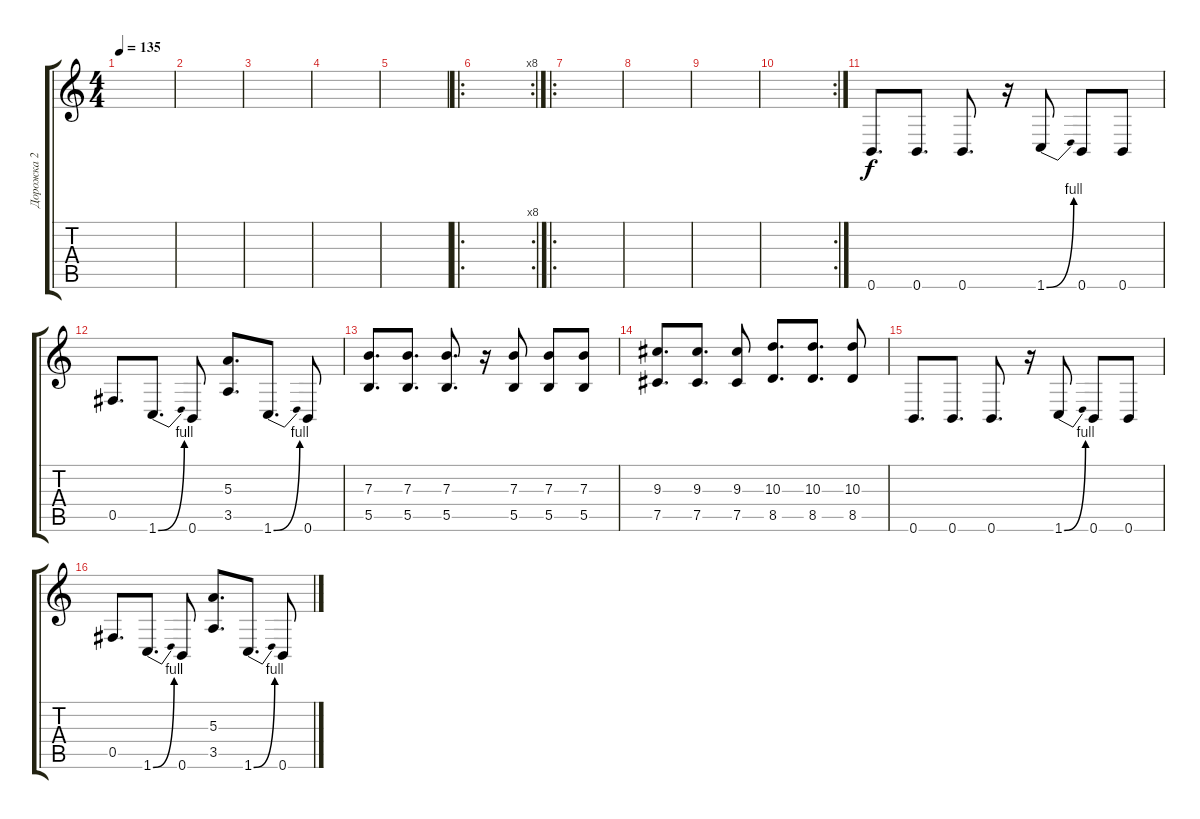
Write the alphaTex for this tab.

\track ("Дорожка 2" "Дорожка 2") {instrument distortionguitar}
\staff {score tabs}
\tuning (Db4 Ab3 E3 B2 Gb2 B1) {hide}
\ts (4 4)
\tempo 135
\clef g2
\ks c
|
|
|
|
|
\ro
\rc 8
|
\ro
|
|
|
\rc 2
|
0.6.8{d} 0.6.8{d} 0.6.8{d} r.16 1.6{be (bend 0 0 60 4)}.8 0.6.8 0.6.8 |
0.5.8{d} 1.6{be (bend 0 0 60 4)}.8{d} 0.6.8 (5.3 3.5).8{d} 1.6{be (bend 0 0 60 4)}.8{d} 0.6.8 |
(7.3 5.5).8{d} (7.3 5.5).8{d} (7.3 5.5).8{d} r.16 (7.3 5.5).8 (7.3 5.5).8 (7.3 5.5).8 |
(9.3 7.5).8{d} (9.3 7.5).8{d} (9.3 7.5).8 (10.3 8.5).8{d} (10.3 8.5).8{d} (10.3 8.5).8 |
0.6.8{d} 0.6.8{d} 0.6.8{d} r.16 1.6{be (bend 0 0 60 4)}.8 0.6.8 0.6.8 |
0.5.8{d} 1.6{be (bend 0 0 60 4)}.8{d} 0.6.8 (5.3 3.5).8{d} 1.6{be (bend 0 0 60 4)}.8{d} 0.6.8
